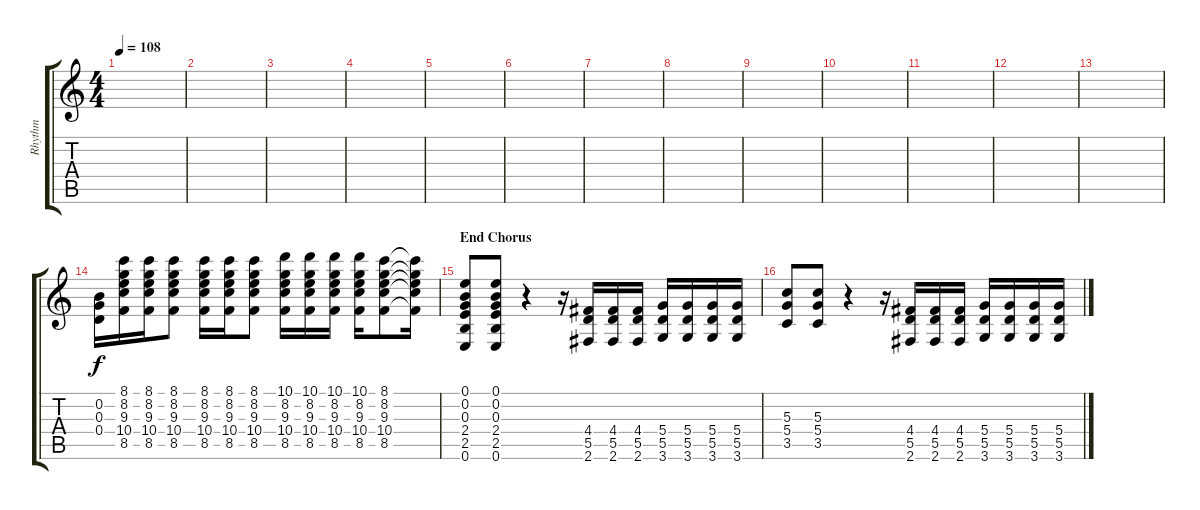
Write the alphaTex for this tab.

\track ("Rhythm" "Rhythm") {instrument distortionguitar}
\staff {score tabs}
\tuning (E4 B3 G3 D3 A2 E2) {hide}
\ts (4 4)
\tempo 108
\clef g2
\ks c
|
|
|
|
|
|
|
|
|
|
|
|
|
(0.2 0.3 0.4).16 (8.1 8.2 9.3 10.4 8.5).16 (8.1 8.2 9.3 10.4 8.5).16 (8.1 8.2 9.3 10.4 8.5).8 (8.1 8.2 9.3 10.4 8.5).16 (8.1 8.2 9.3 10.4 8.5).16 (8.1 8.2 9.3 10.4 8.5).8 (10.1 8.2 9.3 10.4 8.5).16 (10.1 8.2 9.3 10.4 8.5).16 (10.1 8.2 9.3 10.4 8.5).16 (10.1 8.2 9.3 10.4 8.5).16 (8.1 8.2 9.3 10.4 8.5).8 (8.1{t} 8.2{t} 9.3{t} 10.4{t} 8.5{t}).16 |
\section ("" "End Chorus")
(0.1 0.2 0.3 2.4 2.5 0.6).8 (0.1 0.2 0.3 2.4 2.5 0.6).8 r.4 r.16 (4.4 5.5 2.6).16 (4.4 5.5 2.6).16 (4.4 5.5 2.6).16 (5.4 5.5 3.6).16 (5.4 5.5 3.6).16 (5.4 5.5 3.6).16 (5.4 5.5 3.6).16 |
(5.3 5.4 3.5).8 (5.3 5.4 3.5).8 r.4 r.16 (4.4 5.5 2.6).16 (4.4 5.5 2.6).16 (4.4 5.5 2.6).16 (5.4 5.5 3.6).16 (5.4 5.5 3.6).16 (5.4 5.5 3.6).16 (5.4 5.5 3.6).16
